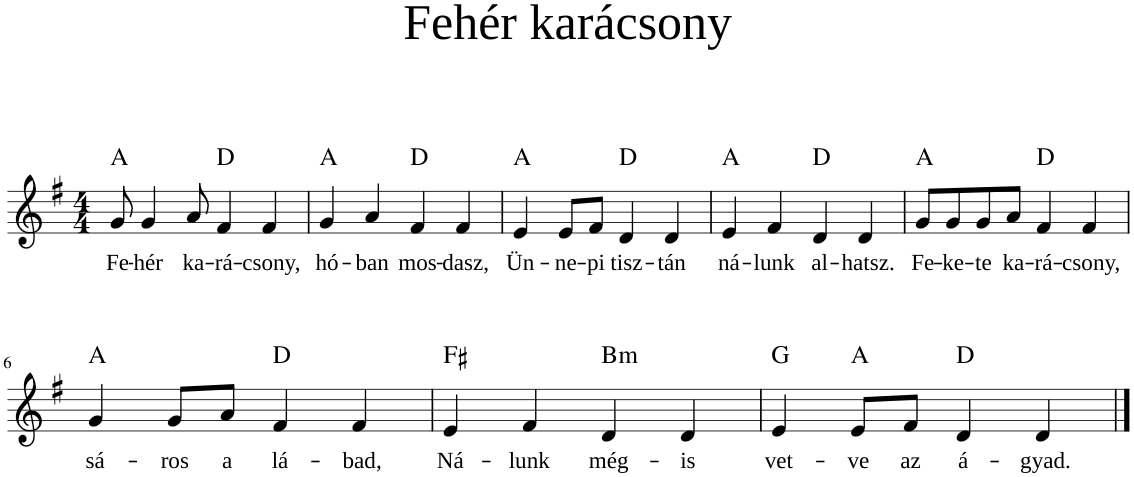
**kern	**text	**harte
*part1	*part1	*part1
*staff1	*staff1	*
*I"Voice	*	*
*clefG2	*	*
*k[f#]	*	*
*M4/4	*	*
=1	=1	=1
!	!LO:LY:b	!LO:H:kt=N.C.
8g/	Fe-	N
!	!LO:LY:b	!
4g/	-hér	.
!	!LO:LY:b	!
8a/	ka-	.
!	!LO:LY:b	!LO:H:kt=N.C.
4f#/	-rá-	N
!	!LO:LY:b	!
4f#/	-csony,	.
=2	=2	=2
!	!LO:LY:b	!LO:H:kt=N.C.
4g/	hó-	N
!	!LO:LY:b	!
4a/	-ban	.
!	!LO:LY:b	!LO:H:kt=N.C.
4f#/	mos-	N
!	!LO:LY:b	!
4f#/	-dasz,	.
=3	=3	=3
!	!LO:LY:b	!LO:H:kt=N.C.
4e/	Ün-	N
!	!LO:LY:b	!
8e/L	-ne-	.
!	!LO:LY:b	!
8f#/J	-pi	.
!	!LO:LY:b	!LO:H:kt=N.C.
4d/	tisz-	N
!	!LO:LY:b	!
4d/	-tán	.
=4	=4	=4
!	!LO:LY:b	!LO:H:kt=N.C.
4e/	ná-	N
!	!LO:LY:b	!
4f#/	-lunk	.
!	!LO:LY:b	!LO:H:kt=N.C.
4d/	al-	N
!	!LO:LY:b	!
4d/	-hatsz.	.
=5	=5	=5
!	!LO:LY:b	!LO:H:kt=N.C.
8g/L	Fe-	N
!	!LO:LY:b	!
8g/	-ke-	.
!	!LO:LY:b	!
8g/	-te	.
!	!LO:LY:b	!
8a/J	ka-	.
!	!LO:LY:b	!LO:H:kt=N.C.
4f#/	-rá-	N
!	!LO:LY:b	!
4f#/	-csony,	.
!!LO:LB:g=z
=6	=6	=6
!	!LO:LY:b	!LO:H:kt=N.C.
4g/	sá-	N
!	!LO:LY:b	!
8g/L	-ros	.
!	!LO:LY:b	!
8a/J	a	.
!	!LO:LY:b	!LO:H:kt=N.C.
4f#/	lá-	N
!	!LO:LY:b	!
4f#/	-bad,	.
=7	=7	=7
!	!LO:LY:b	!LO:H:kt=N.C.
4e/	Ná-	N
!	!LO:LY:b	!
4f#/	-lunk	.
!	!LO:LY:b	!LO:H:kt=m
4d/	még-	B:min
!	!LO:LY:b	!
4d/	-is	.
=8	=8	=8
!	!LO:LY:b	!LO:H:kt=N.C.
4e/	vet-	N
!	!LO:LY:b	!LO:H:kt=N.C.
8e/L	-ve	N
!	!LO:LY:b	!
8f#/J	az	.
!	!LO:LY:b	!LO:H:kt=N.C.
4d/	á-	N
!	!LO:LY:b	!
4d/	-gyad.	.
==	==	==
*-	*-	*-
